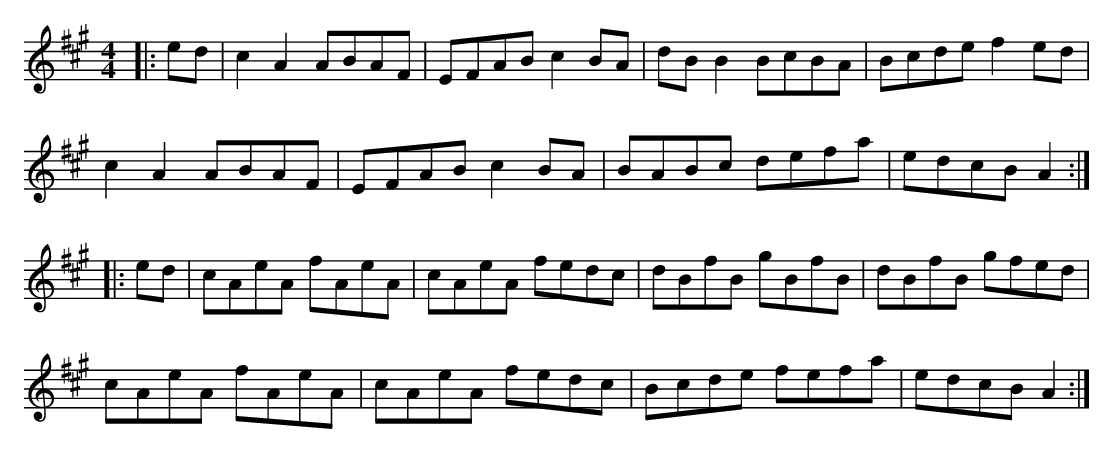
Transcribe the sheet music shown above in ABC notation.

X:1
M:4/4
K:A
|:ed|c2 A2 ABAF|EFAB c2 BA|dB B2 BcBA|Bcde f2 ed|
c2 A2 ABAF|EFAB c2 BA|BABc defa|edcB A2:|
|:ed|cAeA fAeA|cAeA fedc|dBfB gBfB|dBfB gfed|
cAeA fAeA|cAeA fedc|Bcde fefa| edcB A2 :|
